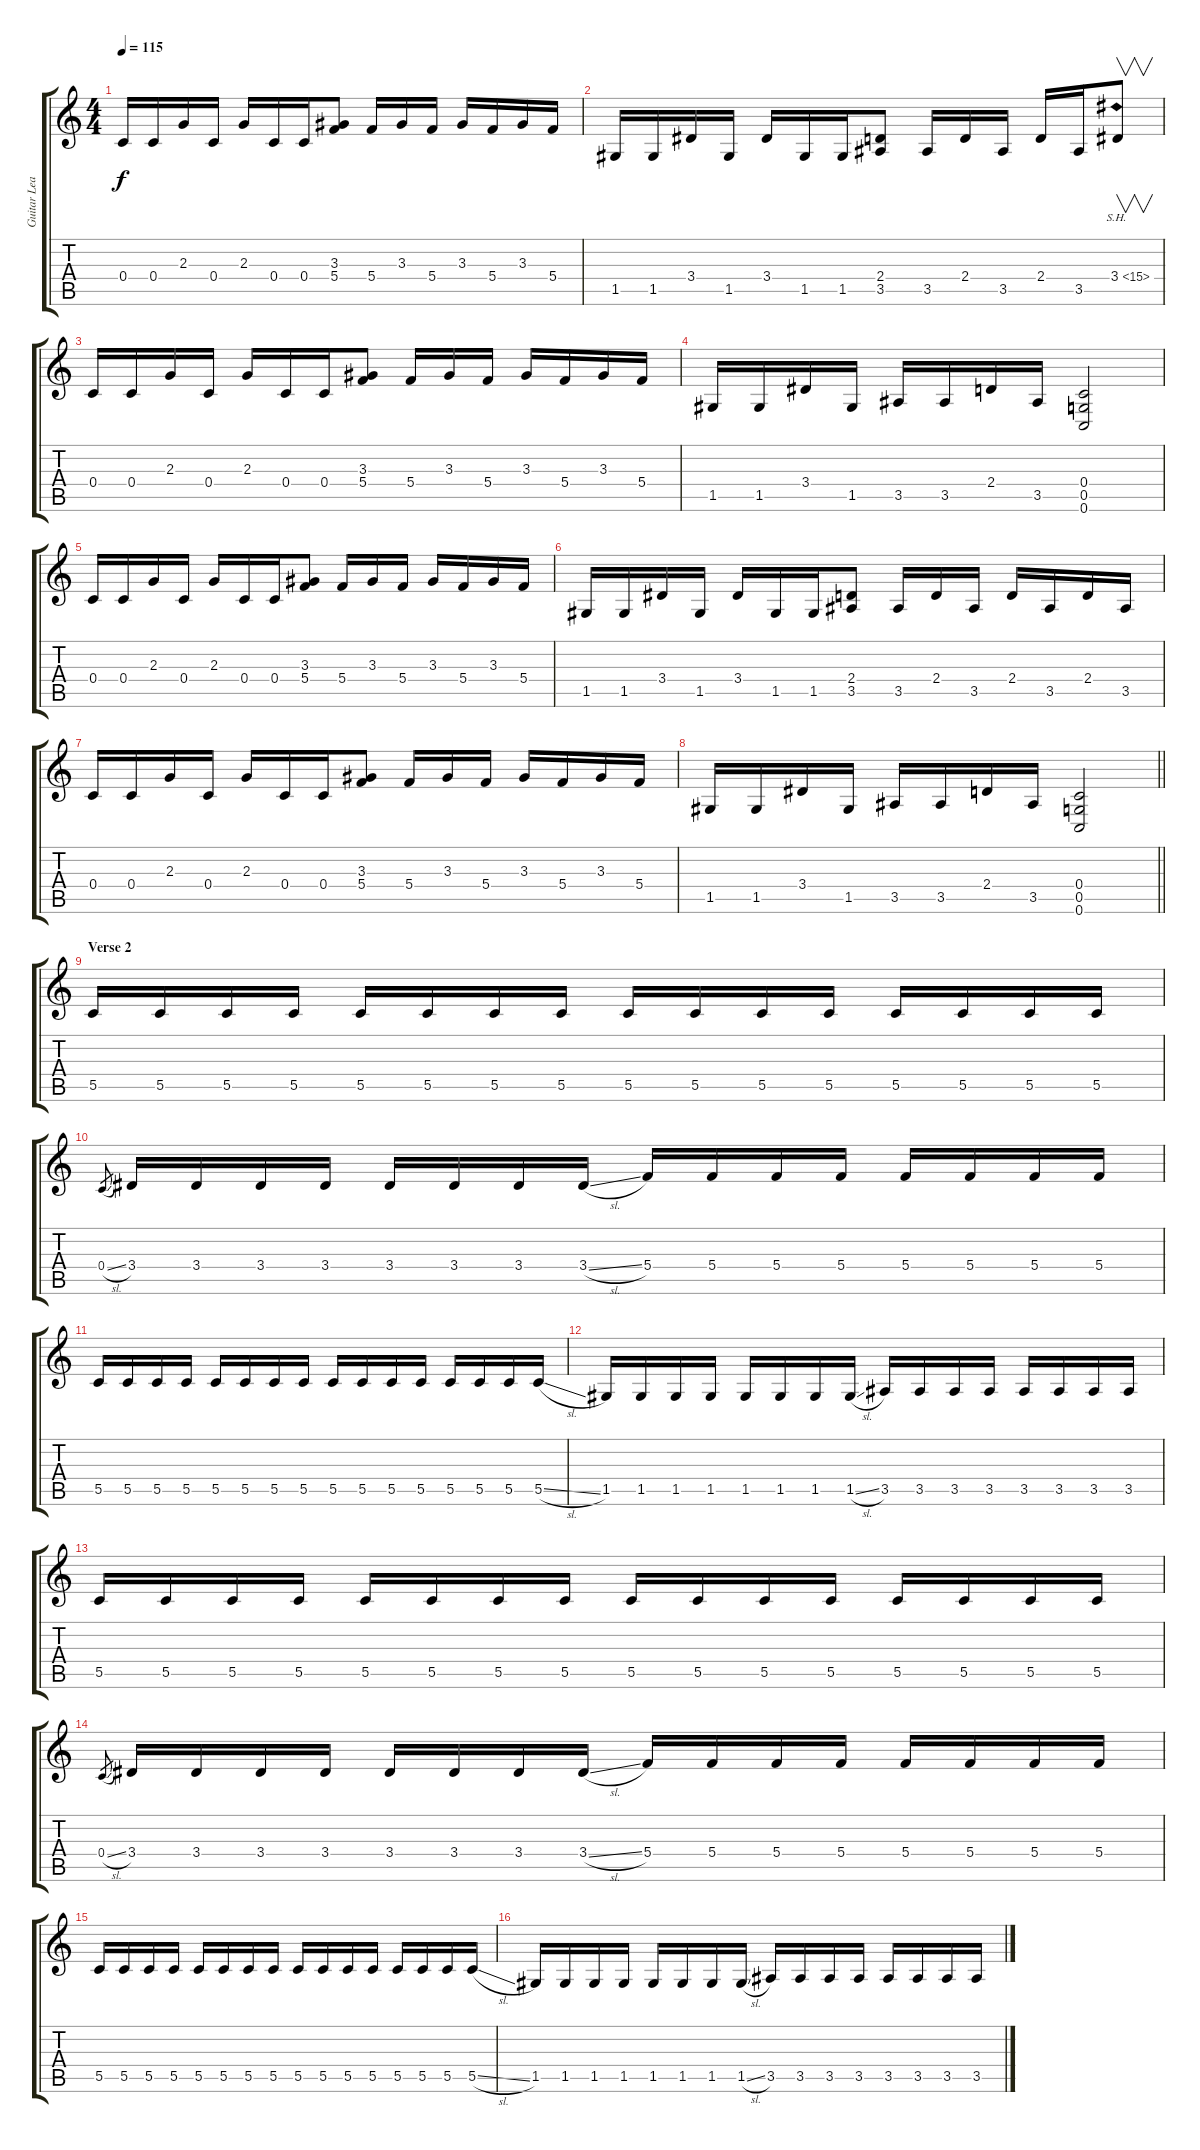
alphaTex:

\track ("Guitar Lead" "Guitar Lea") {instrument distortionguitar}
\staff {score tabs}
\tuning (D4 A3 F3 C3 G2 C2) {hide}
\ts (4 4)
\tempo 115
\clef g2
\ks c
0.4.16{dy f} 0.4.16 2.3.16 0.4.16 2.3.16 0.4.16 0.4.16 (3.3 5.4).8 5.4.16 3.3.16 5.4.16 3.3.16 5.4.16 3.3.16 5.4.16 |
1.5.16 1.5.16 3.4.16 1.5.16 3.4.16 1.5.16 1.5.16 (2.4 3.5).8 3.5.16 2.4.16 3.5.16 2.4.16 3.5.16 3.4{sh 12}.8{v} |
0.4.16 0.4.16 2.3.16 0.4.16 2.3.16 0.4.16 0.4.16 (3.3 5.4).8 5.4.16 3.3.16 5.4.16 3.3.16 5.4.16 3.3.16 5.4.16 |
1.5.16 1.5.16 3.4.16 1.5.16 3.5.16 3.5.16 2.4.16 3.5.16 (0.4 0.5 0.6).2 |
0.4.16 0.4.16 2.3.16 0.4.16 2.3.16 0.4.16 0.4.16 (3.3 5.4).8 5.4.16 3.3.16 5.4.16 3.3.16 5.4.16 3.3.16 5.4.16 |
1.5.16 1.5.16 3.4.16 1.5.16 3.4.16 1.5.16 1.5.16 (2.4 3.5).8 3.5.16 2.4.16 3.5.16 2.4.16 3.5.16 2.4.16 3.5.16 |
0.4.16 0.4.16 2.3.16 0.4.16 2.3.16 0.4.16 0.4.16 (3.3 5.4).8 5.4.16 3.3.16 5.4.16 3.3.16 5.4.16 3.3.16 5.4.16 |
\barLineRight lightlight
1.5.16 1.5.16 3.4.16 1.5.16 3.5.16 3.5.16 2.4.16 3.5.16 (0.4 0.5 0.6).2 |
\section ("" "Verse 2")
5.5.16 5.5.16 5.5.16 5.5.16 5.5.16 5.5.16 5.5.16 5.5.16 5.5.16 5.5.16 5.5.16 5.5.16 5.5.16 5.5.16 5.5.16 5.5.16 |
0.4{sl}.8{gr} 3.4.16 3.4.16 3.4.16 3.4.16 3.4.16 3.4.16 3.4.16 3.4{sl}.16 5.4.16 5.4.16 5.4.16 5.4.16 5.4.16 5.4.16 5.4.16 5.4.16 |
5.5.16 5.5.16 5.5.16 5.5.16 5.5.16 5.5.16 5.5.16 5.5.16 5.5.16 5.5.16 5.5.16 5.5.16 5.5.16 5.5.16 5.5.16 5.5{sl}.16 |
1.5.16 1.5.16 1.5.16 1.5.16 1.5.16 1.5.16 1.5.16 1.5{sl}.16 3.5.16 3.5.16 3.5.16 3.5.16 3.5.16 3.5.16 3.5.16 3.5.16 |
5.5.16 5.5.16 5.5.16 5.5.16 5.5.16 5.5.16 5.5.16 5.5.16 5.5.16 5.5.16 5.5.16 5.5.16 5.5.16 5.5.16 5.5.16 5.5.16 |
0.4{sl}.8{gr} 3.4.16 3.4.16 3.4.16 3.4.16 3.4.16 3.4.16 3.4.16 3.4{sl}.16 5.4.16 5.4.16 5.4.16 5.4.16 5.4.16 5.4.16 5.4.16 5.4.16 |
5.5.16 5.5.16 5.5.16 5.5.16 5.5.16 5.5.16 5.5.16 5.5.16 5.5.16 5.5.16 5.5.16 5.5.16 5.5.16 5.5.16 5.5.16 5.5{sl}.16 |
1.5.16 1.5.16 1.5.16 1.5.16 1.5.16 1.5.16 1.5.16 1.5{sl}.16 3.5.16 3.5.16 3.5.16 3.5.16 3.5.16 3.5.16 3.5.16 3.5.16
